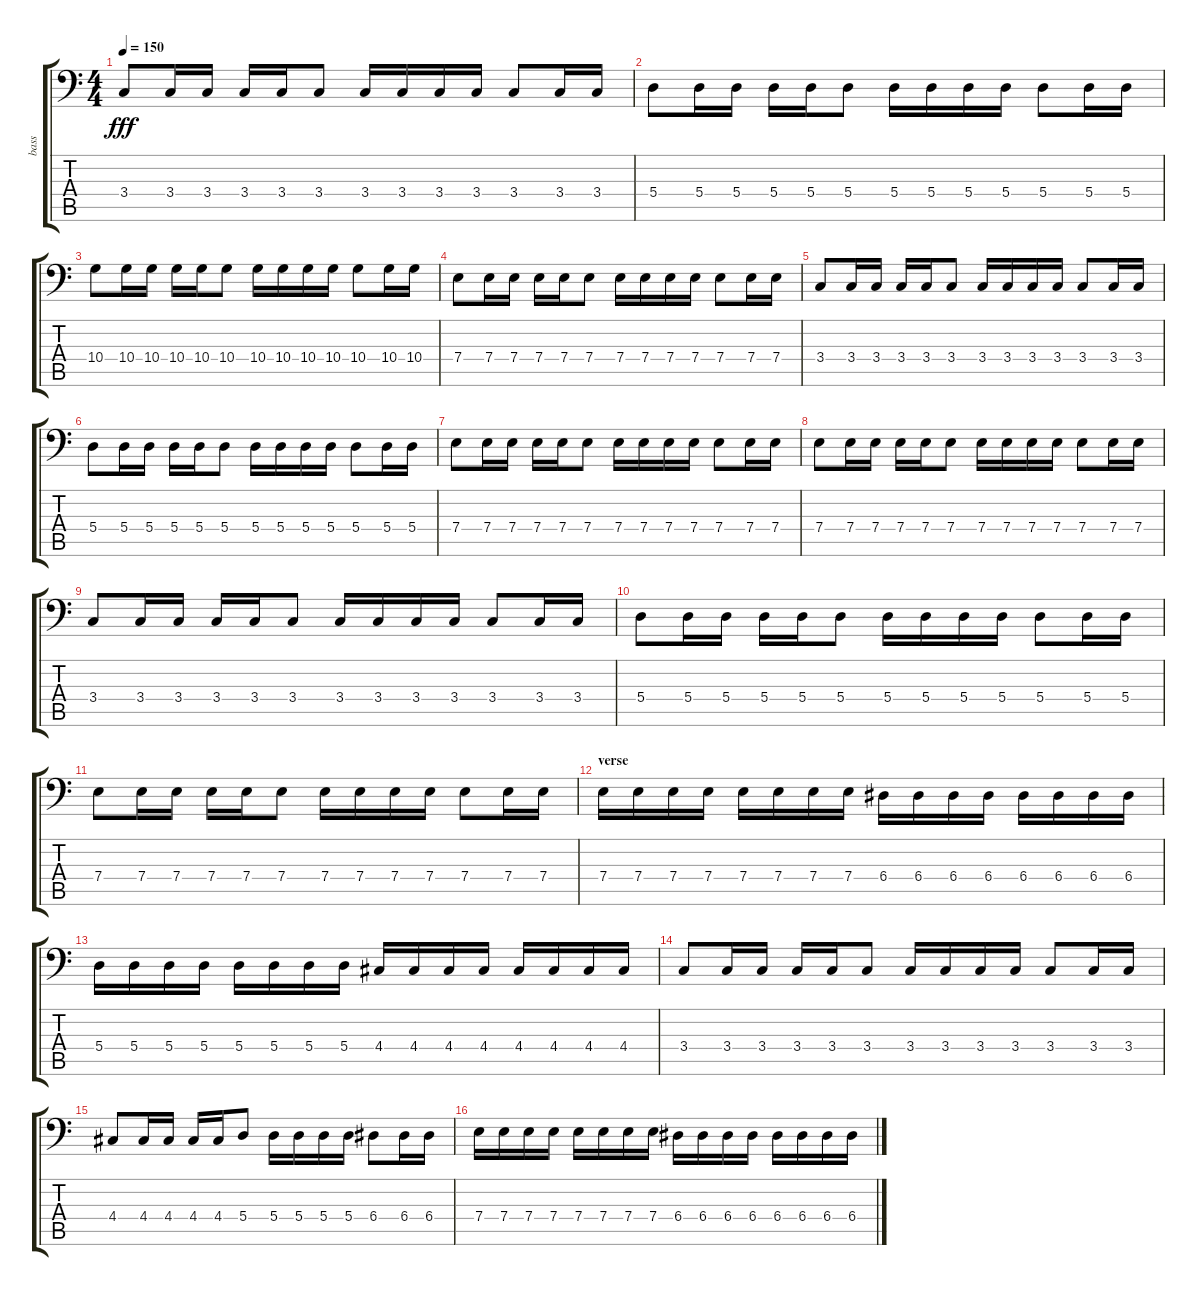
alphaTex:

\track ("bass" "bass") {instrument electricbassfinger}
\staff {score tabs}
\tuning (C3 G2 D2 A1 E1 B0) {hide}
\ts (4 4)
\tempo 150
\clef f4
\ks c
3.4.8{dy fff} 3.4.16 3.4.16 3.4.16 3.4.16 3.4.8 3.4.16 3.4.16 3.4.16 3.4.16 3.4.8 3.4.16 3.4.16 |
5.4.8 5.4.16 5.4.16 5.4.16 5.4.16 5.4.8 5.4.16 5.4.16 5.4.16 5.4.16 5.4.8 5.4.16 5.4.16 |
10.4.8 10.4.16 10.4.16 10.4.16 10.4.16 10.4.8 10.4.16 10.4.16 10.4.16 10.4.16 10.4.8 10.4.16 10.4.16 |
7.4.8 7.4.16 7.4.16 7.4.16 7.4.16 7.4.8 7.4.16 7.4.16 7.4.16 7.4.16 7.4.8 7.4.16 7.4.16 |
3.4.8 3.4.16 3.4.16 3.4.16 3.4.16 3.4.8 3.4.16 3.4.16 3.4.16 3.4.16 3.4.8 3.4.16 3.4.16 |
5.4.8 5.4.16 5.4.16 5.4.16 5.4.16 5.4.8 5.4.16 5.4.16 5.4.16 5.4.16 5.4.8 5.4.16 5.4.16 |
7.4.8 7.4.16 7.4.16 7.4.16 7.4.16 7.4.8 7.4.16 7.4.16 7.4.16 7.4.16 7.4.8 7.4.16 7.4.16 |
7.4.8 7.4.16 7.4.16 7.4.16 7.4.16 7.4.8 7.4.16 7.4.16 7.4.16 7.4.16 7.4.8 7.4.16 7.4.16 |
3.4.8 3.4.16 3.4.16 3.4.16 3.4.16 3.4.8 3.4.16 3.4.16 3.4.16 3.4.16 3.4.8 3.4.16 3.4.16 |
5.4.8 5.4.16 5.4.16 5.4.16 5.4.16 5.4.8 5.4.16 5.4.16 5.4.16 5.4.16 5.4.8 5.4.16 5.4.16 |
7.4.8 7.4.16 7.4.16 7.4.16 7.4.16 7.4.8 7.4.16 7.4.16 7.4.16 7.4.16 7.4.8 7.4.16 7.4.16 |
\section ("" "verse")
7.4.16 7.4.16 7.4.16 7.4.16 7.4.16 7.4.16 7.4.16 7.4.16 6.4.16 6.4.16 6.4.16 6.4.16 6.4.16 6.4.16 6.4.16 6.4.16 |
5.4.16 5.4.16 5.4.16 5.4.16 5.4.16 5.4.16 5.4.16 5.4.16 4.4.16 4.4.16 4.4.16 4.4.16 4.4.16 4.4.16 4.4.16 4.4.16 |
3.4.8 3.4.16 3.4.16 3.4.16 3.4.16 3.4.8 3.4.16 3.4.16 3.4.16 3.4.16 3.4.8 3.4.16 3.4.16 |
4.4.8 4.4.16 4.4.16 4.4.16 4.4.16 5.4.8 5.4.16 5.4.16 5.4.16 5.4.16 6.4.8 6.4.16 6.4.16 |
7.4.16 7.4.16 7.4.16 7.4.16 7.4.16 7.4.16 7.4.16 7.4.16 6.4.16 6.4.16 6.4.16 6.4.16 6.4.16 6.4.16 6.4.16 6.4.16
